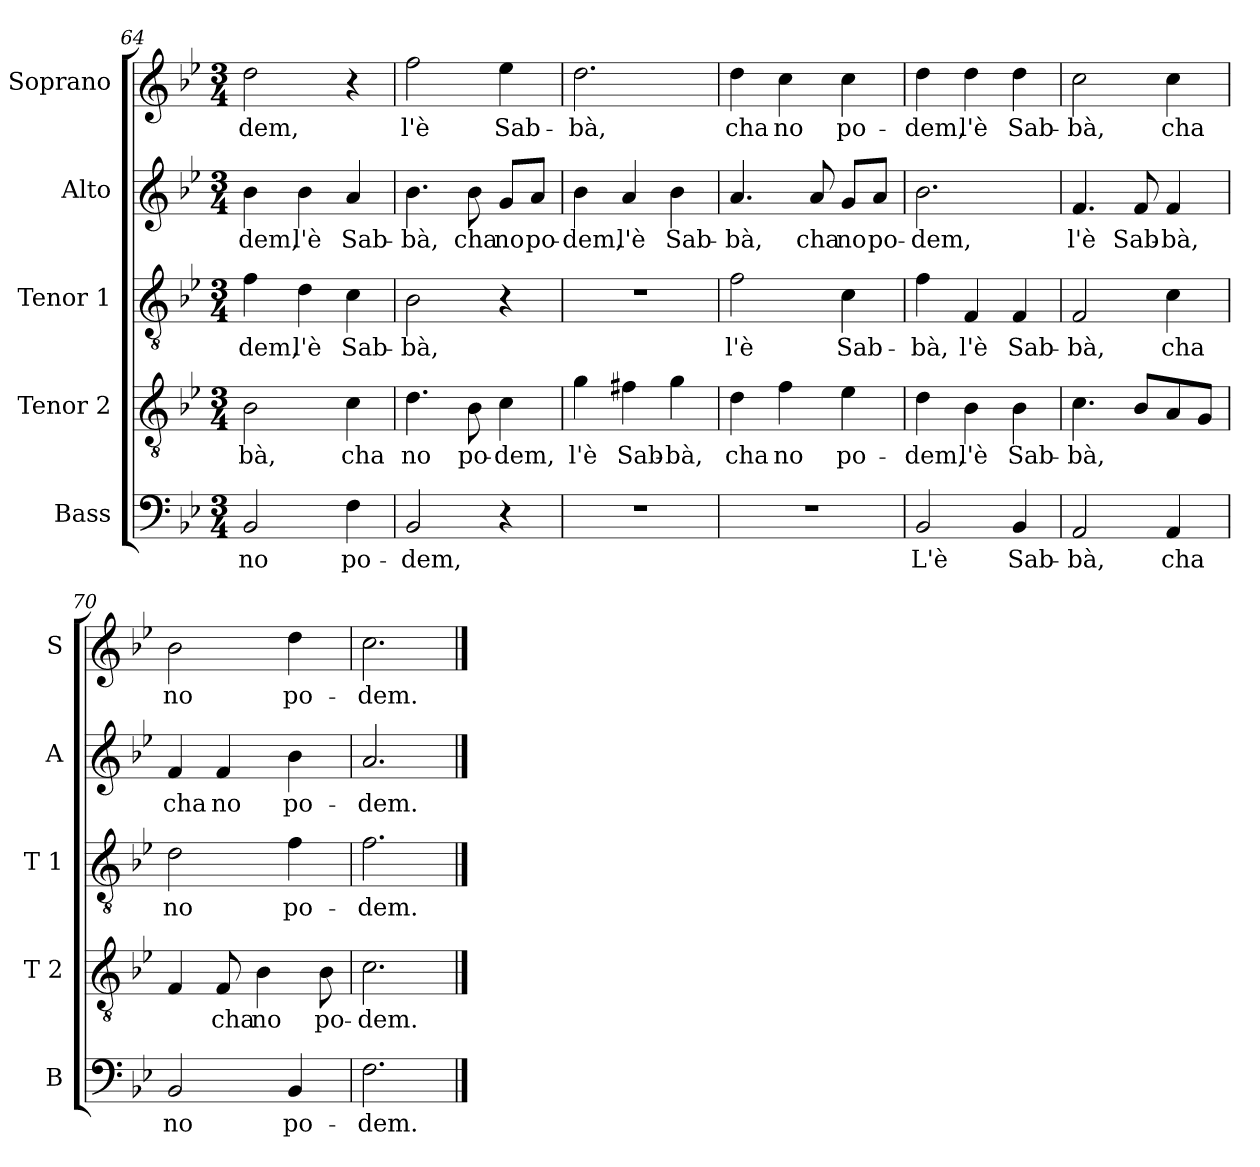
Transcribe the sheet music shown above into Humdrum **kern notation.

**kern	**text	**kern	**text	**kern	**text	**kern	**text	**kern	**text
*part5	*part5	*part4	*part4	*part3	*part3	*part2	*part2	*part1	*part1
*staff5	*staff5	*staff4	*staff4	*staff3	*staff3	*staff2	*staff2	*staff1	*staff1
*I"Bass	*	*I"Tenor 2	*	*I"Tenor 1	*	*I"Alto	*	*I"Soprano	*
*I'B	*	*I'T 2	*	*I'T 1	*	*I'A	*	*I'S	*
*clefF4	*	*clefGv2	*	*clefGv2	*	*clefG2	*	*clefG2	*
*k[b-e-]	*	*k[b-e-]	*	*k[b-e-]	*	*k[b-e-]	*	*k[b-e-]	*
*B-:	*	*B-:	*	*B-:	*	*B-:	*	*B-:	*
*M3/4	*	*M3/4	*	*M3/4	*	*M3/4	*	*M3/4	*
=64	=64	=64	=64	=64	=64	=64	=64	=64	=64
!	!LO:LY:b	!	!LO:LY:b	!	!LO:LY:b	!	!LO:LY:b	!	!LO:LY:b
2BB-/	no	2B-\	-bà,	4f\	-dem,	4b-\	-dem,	2dd\	-dem,
!	!	!	!	!	!LO:LY:b	!	!LO:LY:b	!	!
.	.	.	.	4d\	l'è	4b-\	l'è	.	.
!	!LO:LY:b	!	!LO:LY:b	!	!LO:LY:b	!	!LO:LY:b	!	!
4F\	po-	4c\	cha	4c\	Sab-	4a/	Sab-	4r	.
=65	=65	=65	=65	=65	=65	=65	=65	=65	=65
!	!LO:LY:b	!	!LO:LY:b	!	!LO:LY:b	!	!LO:LY:b	!	!LO:LY:b
2BB-/	-dem,	4.d\	no	2B-\	-bà,	4.b-\	-bà,	2ff\	l'è
!	!	!	!LO:LY:b	!	!	!	!LO:LY:b	!	!
.	.	8B-\	po-	.	.	8b-\	cha	.	.
!	!	!	!LO:LY:b	!	!	!	!LO:LY:b	!	!LO:LY:b
4r	.	4c\	-dem,	4r	.	8g/L	no	4ee-\	Sab-
!	!	!	!	!	!	!	!LO:LY:b	!	!
.	.	.	.	.	.	8a/J	po-	.	.
=66	=66	=66	=66	=66	=66	=66	=66	=66	=66
!	!	!	!LO:LY:b	!	!	!	!LO:LY:b	!	!LO:LY:b
2.r	.	4g\	l'è	2.r	.	4b-\	-dem,	2.dd\	-bà,
!	!	!	!LO:LY:b	!	!	!	!LO:LY:b	!	!
.	.	4f#X\	Sab-	.	.	4a/	l'è	.	.
!	!	!	!LO:LY:b	!	!	!	!LO:LY:b	!	!
.	.	4g\	-bà,	.	.	4b-\	Sab-	.	.
=67	=67	=67	=67	=67	=67	=67	=67	=67	=67
!	!	!	!LO:LY:b	!	!LO:LY:b	!	!LO:LY:b	!	!LO:LY:b
2.r	.	4d\	cha	2f\	l'è	4.a/	-bà,	4dd\	cha
!	!	!	!LO:LY:b	!	!	!	!	!	!LO:LY:b
.	.	4f\	no	.	.	.	.	4cc\	no
!	!	!	!	!	!	!	!LO:LY:b	!	!
.	.	.	.	.	.	8a/	cha	.	.
!	!	!	!LO:LY:b	!	!LO:LY:b	!	!LO:LY:b	!	!LO:LY:b
.	.	4e-\	po-	4c\	Sab-	8g/L	no	4cc\	po-
!	!	!	!	!	!	!	!LO:LY:b	!	!
.	.	.	.	.	.	8a/J	po-	.	.
!!LO:LB:g=z
=68	=68	=68	=68	=68	=68	=68	=68	=68	=68
!	!LO:LY:b	!	!LO:LY:b	!	!LO:LY:b	!	!LO:LY:b	!	!LO:LY:b
2BB-/	L'è	4d\	-dem,	4f\	-bà,	2.b-\	-dem,	4dd\	-dem,
!	!	!	!LO:LY:b	!	!LO:LY:b	!	!	!	!LO:LY:b
.	.	4B-\	l'è	4F/	l'è	.	.	4dd\	l'è
!	!LO:LY:b	!	!LO:LY:b	!	!LO:LY:b	!	!	!	!LO:LY:b
4BB-/	Sab-	4B-\	Sab-	4F/	Sab-	.	.	4dd\	Sab-
=69	=69	=69	=69	=69	=69	=69	=69	=69	=69
!	!LO:LY:b	!	!LO:LY:b	!	!LO:LY:b	!	!LO:LY:b	!	!LO:LY:b
2AA/	-bà,	4.c\	-bà,	2F/	-bà,	4.f/	l'è	2cc\	-bà,
!	!	!	!	!	!	!	!LO:LY:b	!	!
.	.	8B-/L	.	.	.	8f/	Sab-	.	.
!	!LO:LY:b	!	!	!	!LO:LY:b	!	!LO:LY:b	!	!LO:LY:b
4AA/	cha	8A/	.	4c\	cha	4f/	-bà,	4cc\	cha
.	.	8G/J	.	.	.	.	.	.	.
=70	=70	=70	=70	=70	=70	=70	=70	=70	=70
!	!LO:LY:b	!	!	!	!LO:LY:b	!	!LO:LY:b	!	!LO:LY:b
2BB-/	no	4F/	.	2d\	no	4f/	cha	2b-\	no
!	!	!	!LO:LY:b	!	!	!	!LO:LY:b	!	!
.	.	8F/	cha	.	.	4f/	no	.	.
!	!	!	!LO:LY:b	!	!	!	!	!	!
.	.	4B-\	no	.	.	.	.	.	.
!	!LO:LY:b	!	!	!	!LO:LY:b	!	!LO:LY:b	!	!LO:LY:b
4BB-/	po-	.	.	4f\	po-	4b-\	po-	4dd\	po-
!	!	!	!LO:LY:b	!	!	!	!	!	!
.	.	8B-\	po-	.	.	.	.	.	.
=71	=71	=71	=71	=71	=71	=71	=71	=71	=71
!	!LO:LY:b	!	!LO:LY:b	!	!LO:LY:b	!	!LO:LY:b	!	!LO:LY:b
2.F\	-dem.	2.c\	-dem.	2.f\	-dem.	2.a/	-dem.	2.cc\	-dem.
==	==	==	==	==	==	==	==	==	==
*-	*-	*-	*-	*-	*-	*-	*-	*-	*-
